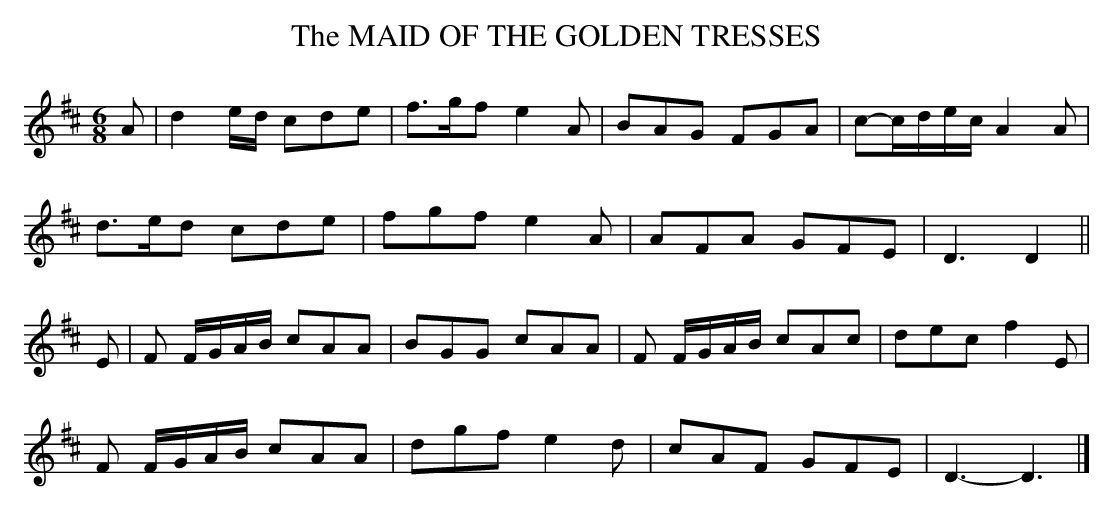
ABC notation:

X:1
T:MAID OF THE GOLDEN TRESSES, The
Y:"tenderly"
M:6/8
L:1/8
K:D
A|d2e/d/ cde|f>gf e2A|BAG FGA|c-c/d/e/c/ A2A|
d>ed cde|fgf e2A|AFA GFE|D3D2||
E|F F/G/A/B/ cAA|BGG cAA|F F/G/A/B/ cAc|dec f2E|
F F/G/A/B/ cAA|dgf e2d|cAF GFE|D3-D3|]
